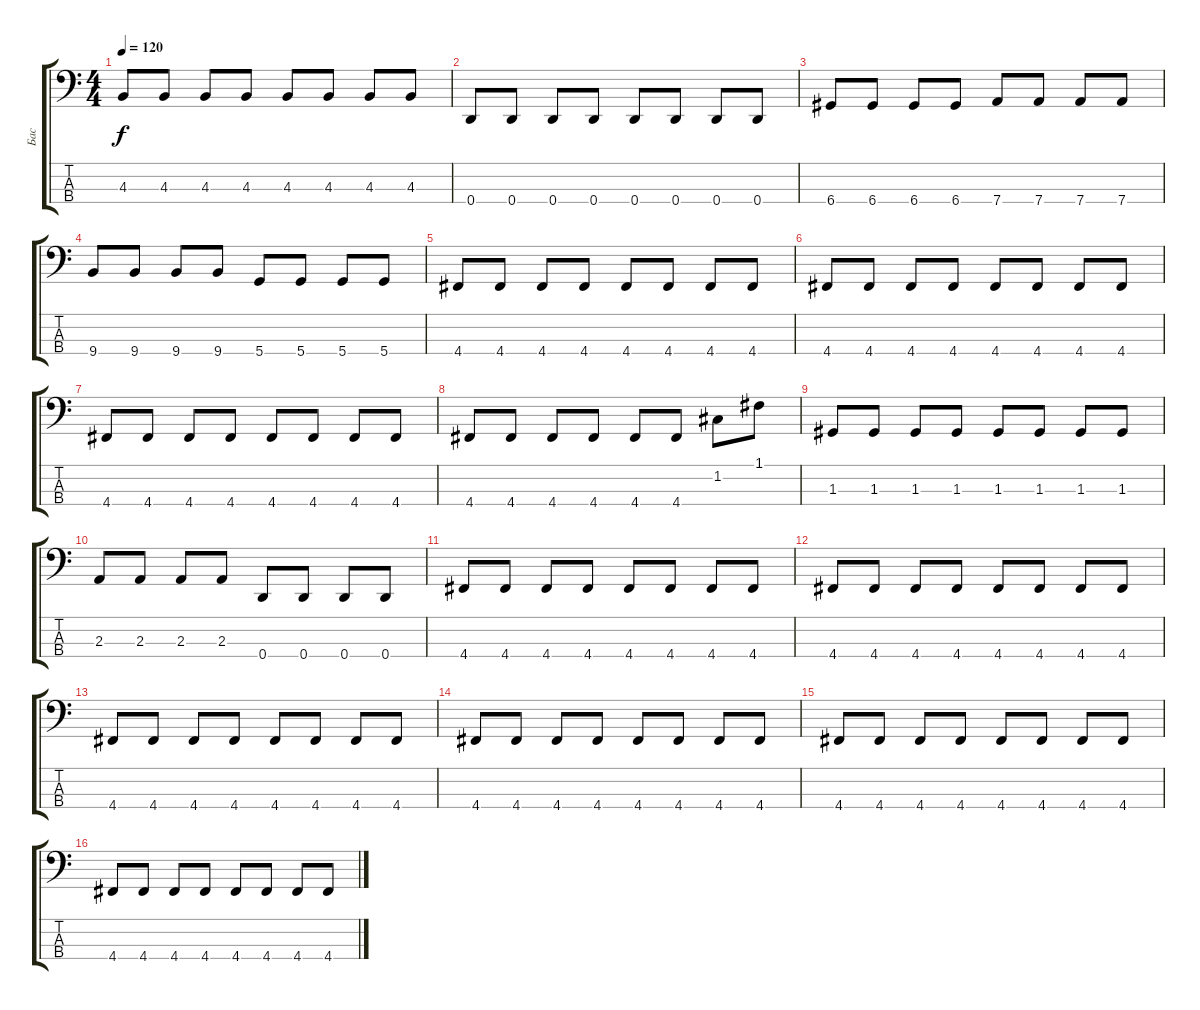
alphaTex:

\track ("Бас" "Бас") {instrument electricbassfinger}
\staff {score tabs}
\tuning (F2 C2 G1 D1) {hide}
\ts (4 4)
\tempo 120
\clef f4
\ks c
4.3.8{dy f} 4.3.8 4.3.8 4.3.8 4.3.8 4.3.8 4.3.8 4.3.8 |
0.4.8 0.4.8 0.4.8 0.4.8 0.4.8 0.4.8 0.4.8 0.4.8 |
6.4.8 6.4.8 6.4.8 6.4.8 7.4.8 7.4.8 7.4.8 7.4.8 |
9.4.8 9.4.8 9.4.8 9.4.8 5.4.8 5.4.8 5.4.8 5.4.8 |
4.4.8 4.4.8 4.4.8 4.4.8 4.4.8 4.4.8 4.4.8 4.4.8 |
4.4.8 4.4.8 4.4.8 4.4.8 4.4.8 4.4.8 4.4.8 4.4.8 |
4.4.8 4.4.8 4.4.8 4.4.8 4.4.8 4.4.8 4.4.8 4.4.8 |
4.4.8 4.4.8 4.4.8 4.4.8 4.4.8 4.4.8 1.2.8 1.1.8 |
1.3.8 1.3.8 1.3.8 1.3.8 1.3.8 1.3.8 1.3.8 1.3.8 |
2.3.8 2.3.8 2.3.8 2.3.8 0.4.8 0.4.8 0.4.8 0.4.8 |
4.4.8 4.4.8 4.4.8 4.4.8 4.4.8 4.4.8 4.4.8 4.4.8 |
4.4.8 4.4.8 4.4.8 4.4.8 4.4.8 4.4.8 4.4.8 4.4.8 |
4.4.8 4.4.8 4.4.8 4.4.8 4.4.8 4.4.8 4.4.8 4.4.8 |
4.4.8 4.4.8 4.4.8 4.4.8 4.4.8 4.4.8 4.4.8 4.4.8 |
4.4.8 4.4.8 4.4.8 4.4.8 4.4.8 4.4.8 4.4.8 4.4.8 |
4.4.8 4.4.8 4.4.8 4.4.8 4.4.8 4.4.8 4.4.8 4.4.8
